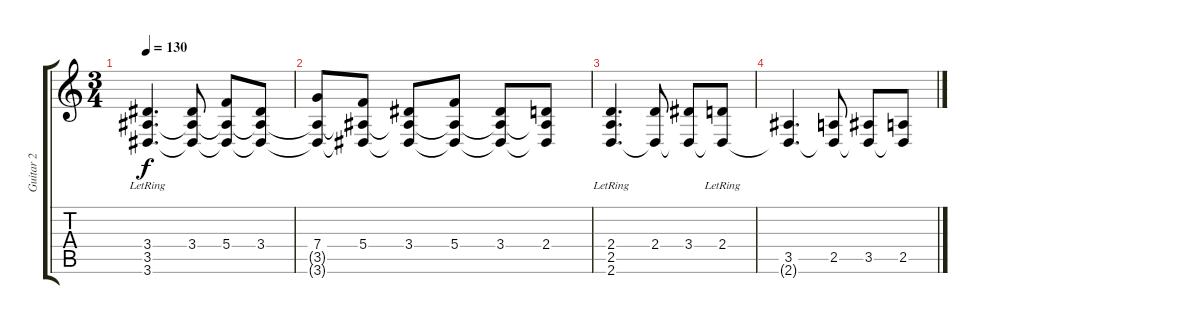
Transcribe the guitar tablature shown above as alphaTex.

\track ("Guitar 2" "Guitar 2") {instrument overdrivenguitar}
\staff {score tabs}
\tuning (D4 A3 F3 C3 G2 C2) {hide}
\ts (3 4)
\tempo 130
\clef g2
\ks c
(3.4{lr} 3.5{lr} 3.6{lr}).4{d dy f} (3.4 3.5{t} 3.6{t}).8 (5.4 3.5{t} 3.6{t}).8 (3.4 3.5{t} 3.6{t}).8 |
(7.4 3.5{t} 3.6{t}).8 (5.4 3.5{t} 3.6{t}).8 (3.4 3.5{t} 3.6{t}).8 (5.4 3.5{t} 3.6{t}).8 (3.4 3.5{t} 3.6{t}).8 (2.4 3.5{t} 3.6{t}).8 |
(2.4{lr} 2.5{lr} 2.6{lr}).4{d} (2.4 2.6{t}).8 (3.4 2.6{t}).8 (2.4{lr} 2.6{t}).8 |
(3.5 2.6{t}).4{d} (2.5 2.6{t}).8 (3.5 2.6{t}).8 (2.5 2.6{t}).8
